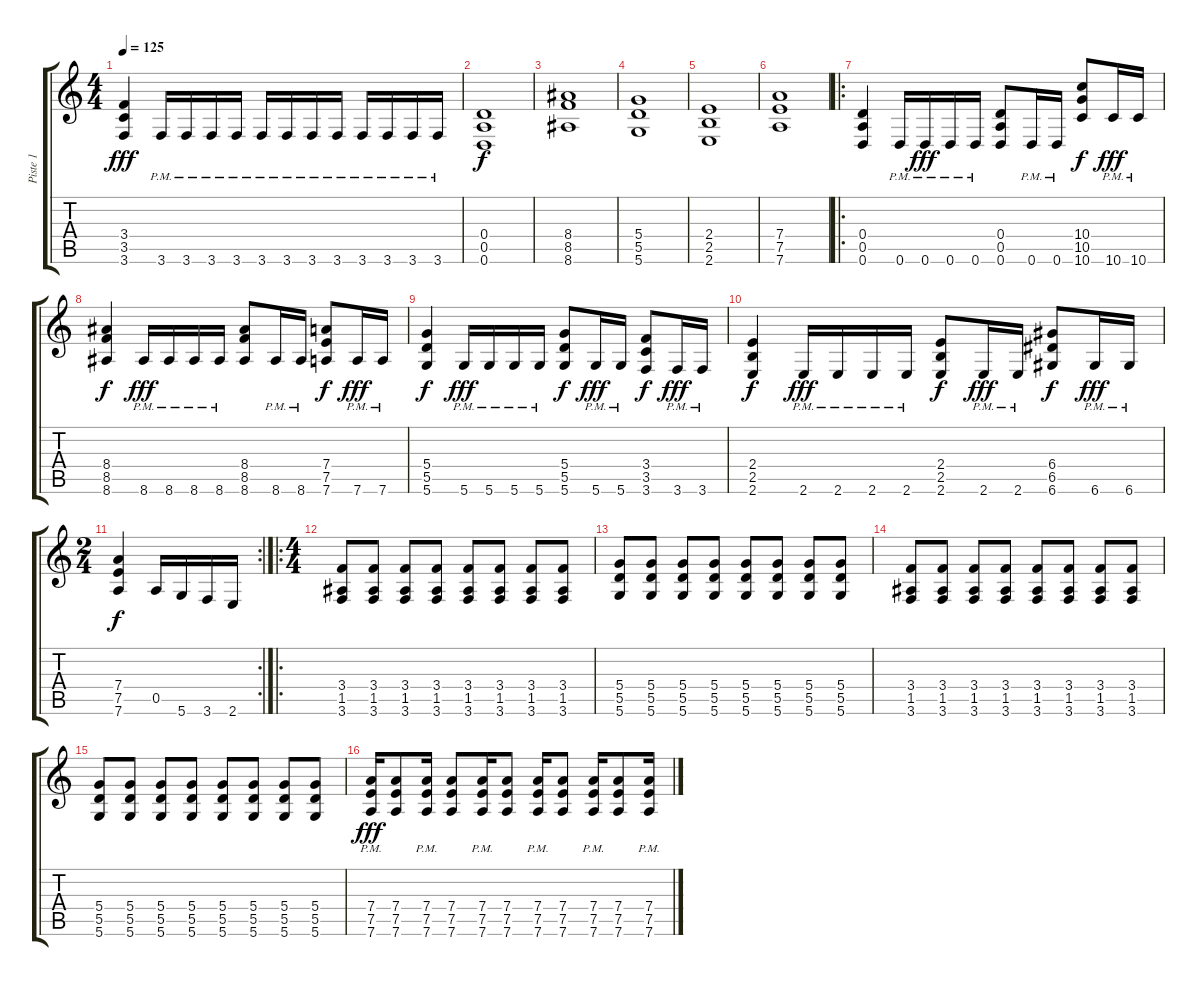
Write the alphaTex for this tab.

\track ("Piste 1" "Piste 1") {instrument distortionguitar}
\staff {score tabs}
\tuning (E4 B3 G3 D3 A2 D2) {hide}
\ts (4 4)
\tempo 125
\clef g2
\ks c
(3.4 3.5 3.6).4{dy fff} 3.6{pm}.16 3.6{pm}.16 3.6{pm}.16 3.6{pm}.16 3.6{pm}.16 3.6{pm}.16 3.6{pm}.16 3.6{pm}.16 3.6{pm}.16 3.6{pm}.16 3.6{pm}.16 3.6{pm}.16 |
(0.4 0.5 0.6).1{dy f} |
(8.4 8.5 8.6).1 |
(5.4 5.5 5.6).1 |
(2.4 2.5 2.6).1 |
(7.4 7.5 7.6).1 |
\ro
(0.4 0.5 0.6).4 0.6{pm}.16 0.6{pm}.16{dy fff} 0.6{pm}.16 0.6{pm}.16 (0.4 0.5 0.6).8 0.6{pm}.16 0.6{pm}.16 (10.4 10.5 10.6).8{dy f} 10.6{pm}.16{dy fff} 10.6{pm}.16 |
(8.4 8.5 8.6).4{dy f} 8.6{pm}.16{dy fff} 8.6{pm}.16 8.6{pm}.16 8.6{pm}.16 (8.4 8.5 8.6).8 8.6{pm}.16 8.6{pm}.16 (7.4 7.5 7.6).8{dy f} 7.6{pm}.16{dy fff} 7.6{pm}.16 |
(5.4 5.5 5.6).4{dy f} 5.6{pm}.16{dy fff} 5.6{pm}.16 5.6{pm}.16 5.6{pm}.16 (5.4 5.5 5.6).8{dy f} 5.6{pm}.16{dy fff} 5.6{pm}.16 (3.4 3.5 3.6).8{dy f} 3.6{pm}.16{dy fff} 3.6{pm}.16 |
(2.4 2.5 2.6).4{dy f} 2.6{pm}.16{dy fff} 2.6{pm}.16 2.6{pm}.16 2.6{pm}.16 (2.4 2.5 2.6).8{dy f} 2.6{pm}.16{dy fff} 2.6{pm}.16 (6.4 6.5 6.6).8{dy f} 6.6{pm}.16{dy fff} 6.6{pm}.16 |
\rc 2
\ts (2 4)
(7.4 7.5 7.6).4{dy f} 0.5.16 5.6.16 3.6.16 2.6.16 |
\ro
\ts (4 4)
(3.4 1.5 3.6).8 (3.4 1.5 3.6).8 (3.4 1.5 3.6).8 (3.4 1.5 3.6).8 (3.4 1.5 3.6).8 (3.4 1.5 3.6).8 (3.4 1.5 3.6).8 (3.4 1.5 3.6).8 |
(5.4 5.5 5.6).8 (5.4 5.5 5.6).8 (5.4 5.5 5.6).8 (5.4 5.5 5.6).8 (5.4 5.5 5.6).8 (5.4 5.5 5.6).8 (5.4 5.5 5.6).8 (5.4 5.5 5.6).8 |
(3.4 1.5 3.6).8 (3.4 1.5 3.6).8 (3.4 1.5 3.6).8 (3.4 1.5 3.6).8 (3.4 1.5 3.6).8 (3.4 1.5 3.6).8 (3.4 1.5 3.6).8 (3.4 1.5 3.6).8 |
(5.4 5.5 5.6).8 (5.4 5.5 5.6).8 (5.4 5.5 5.6).8 (5.4 5.5 5.6).8 (5.4 5.5 5.6).8 (5.4 5.5 5.6).8 (5.4 5.5 5.6).8 (5.4 5.5 5.6).8 |
(7.4{pm} 7.5{pm} 7.6{pm}).16{dy fff} (7.4 7.5 7.6).8 (7.4{pm} 7.5{pm} 7.6{pm}).16 (7.4 7.5 7.6).8 (7.4{pm} 7.5{pm} 7.6{pm}).16 (7.4 7.5 7.6).8 (7.4{pm} 7.5{pm} 7.6{pm}).16 (7.4 7.5 7.6).8 (7.4{pm} 7.5{pm} 7.6{pm}).16 (7.4 7.5 7.6).8 (7.4{pm} 7.5{pm} 7.6{pm}).16
